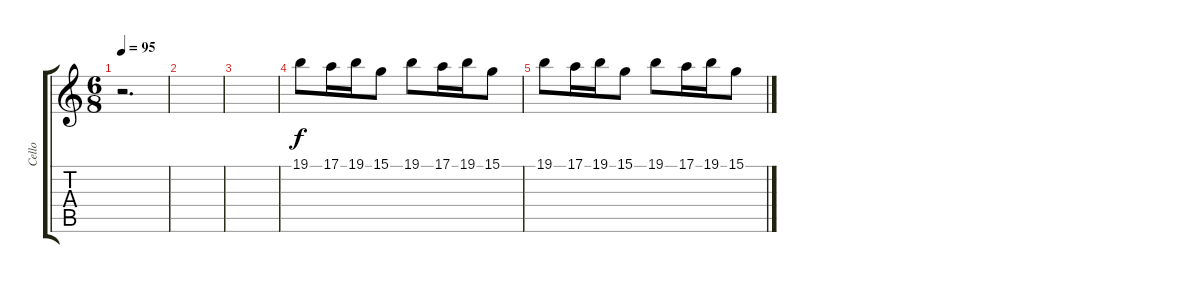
\track ("Cello" "Cello") {instrument cello}
\staff {score tabs}
\tuning (E4 B3 G3 D3 A2 E2) {hide}
\ts (6 8)
\tempo 95
\clef g2
\ks c
r.2{d dy mf} |
|
|
19.1.8{dy f} 17.1.16 19.1.16 15.1.8 19.1.8 17.1.16 19.1.16 15.1.8 |
19.1.8 17.1.16 19.1.16 15.1.8 19.1.8 17.1.16 19.1.16 15.1.8
